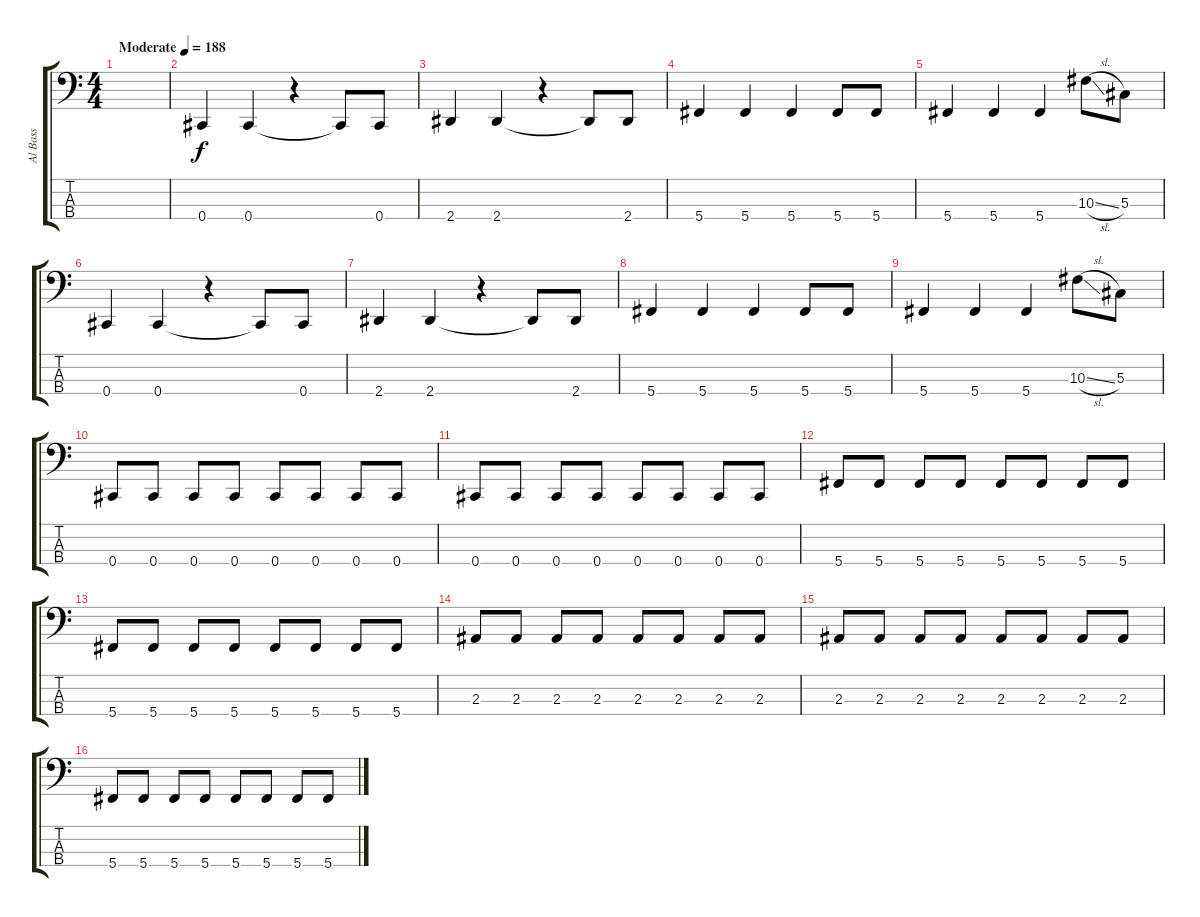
\track ("Al Bass" "Al Bass") {instrument electricbasspick}
\staff {score tabs}
\tuning (Gb2 Db2 Ab1 Db1) {hide}
\ts (4 4)
\tempo (188 "Moderate")
\clef f4
\ks c
|
0.4.4 0.4.4 r.4 0.4{t}.8 0.4.8 |
2.4.4 2.4.4 r.4 2.4{t}.8 2.4.8 |
5.4.4 5.4.4 5.4.4 5.4.8 5.4.8 |
5.4.4 5.4.4 5.4.4 10.3{sl}.8 5.3.8 |
0.4.4 0.4.4 r.4 0.4{t}.8 0.4.8 |
2.4.4 2.4.4 r.4 2.4{t}.8 2.4.8 |
5.4.4 5.4.4 5.4.4 5.4.8 5.4.8 |
5.4.4 5.4.4 5.4.4 10.3{sl}.8 5.3.8 |
0.4.8 0.4.8 0.4.8 0.4.8 0.4.8 0.4.8 0.4.8 0.4.8 |
0.4.8 0.4.8 0.4.8 0.4.8 0.4.8 0.4.8 0.4.8 0.4.8 |
5.4.8 5.4.8 5.4.8 5.4.8 5.4.8 5.4.8 5.4.8 5.4.8 |
5.4.8 5.4.8 5.4.8 5.4.8 5.4.8 5.4.8 5.4.8 5.4.8 |
2.3.8 2.3.8 2.3.8 2.3.8 2.3.8 2.3.8 2.3.8 2.3.8 |
2.3.8 2.3.8 2.3.8 2.3.8 2.3.8 2.3.8 2.3.8 2.3.8 |
5.4.8 5.4.8 5.4.8 5.4.8 5.4.8 5.4.8 5.4.8 5.4.8
